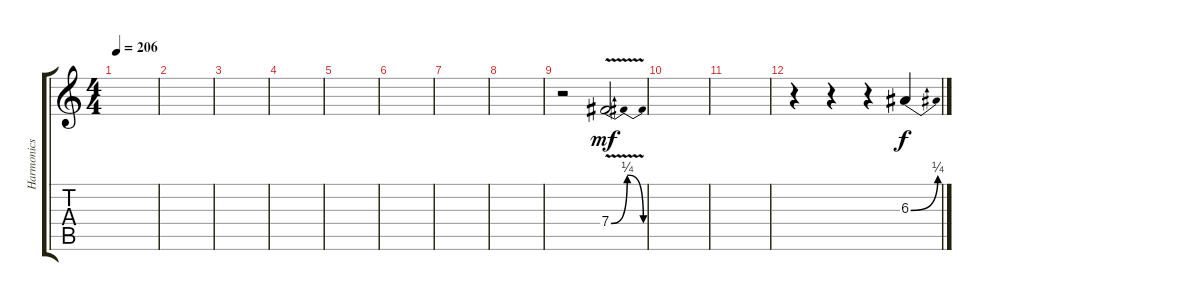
\track ("Harmonics" "Harmonics") {instrument guitarharmonics}
\staff {score tabs}
\tuning (Db4 Ab3 E3 B2 Gb2 Db2) {hide}
\ts (4 4)
\tempo 206
\clef g2
\ks c
|
|
|
|
|
|
|
|
r.2 7.4{be (bendrelease 0 0 15 1 55 1 60 0) v}.2{dy mf} |
|
|
r.4 r.4 r.4 6.3{be (bend 0 0 60 1)}.4{dy f}
